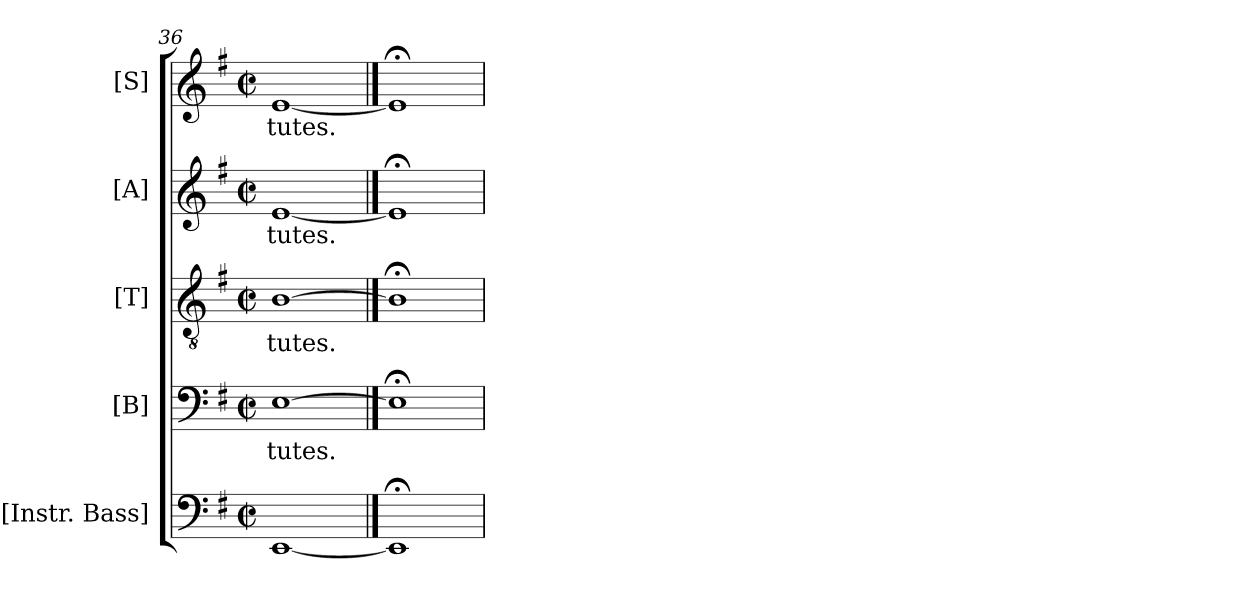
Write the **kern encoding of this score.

**kern	**kern	**text	**kern	**text	**kern	**text	**kern	**text
*part5	*part4	*part4	*part3	*part3	*part2	*part2	*part1	*part1
*staff5	*staff4	*staff4	*staff3	*staff3	*staff2	*staff2	*staff1	*staff1
*I"[Instr. Bass]	*I"[B]	*	*I"[T]	*	*I"[A]	*	*I"[S]	*
*clefF4	*clefF4	*	*clefGv2	*	*clefG2	*	*clefG2	*
*	*	*	*ITrd7c12	*	*	*	*	*
*k[f#]	*k[f#]	*	*k[f#]	*	*k[f#]	*	*k[f#]	*
*e:	*e:	*	*e:	*	*e:	*	*e:	*
*M2/2	*M2/2	*	*M2/2	*	*M2/2	*	*M2/2	*
*met(c|)	*met(c|)	*	*met(c|)	*	*met(c|)	*	*met(c|)	*
=36	=36	=36	=36	=36	=36	=36	=36	=36
!	!	!LO:LY:b:color=#000000	!	!	!	!	!	!
!	!	!	!	!LO:LY:b:color=#000000	!	!	!	!
!	!	!	!	!	!	!LO:LY:b:color=#000000	!	!
!	!	!	!	!	!	!	!	!LO:LY:b:color=#000000
[1EEi	[1Ei	-tutes.	[1BBi	-tutes.	[1ei	-tutes.	[1ei	-tutes.
==37	==37	==37	==37	==37	==37	==37	==37	==37
1EE;i]	1E;i]	.	1BB;i]	.	1e;i]	.	1e;i]	.
=	=	=	=	=	=	=	=	=
*-	*-	*-	*-	*-	*-	*-	*-	*-
